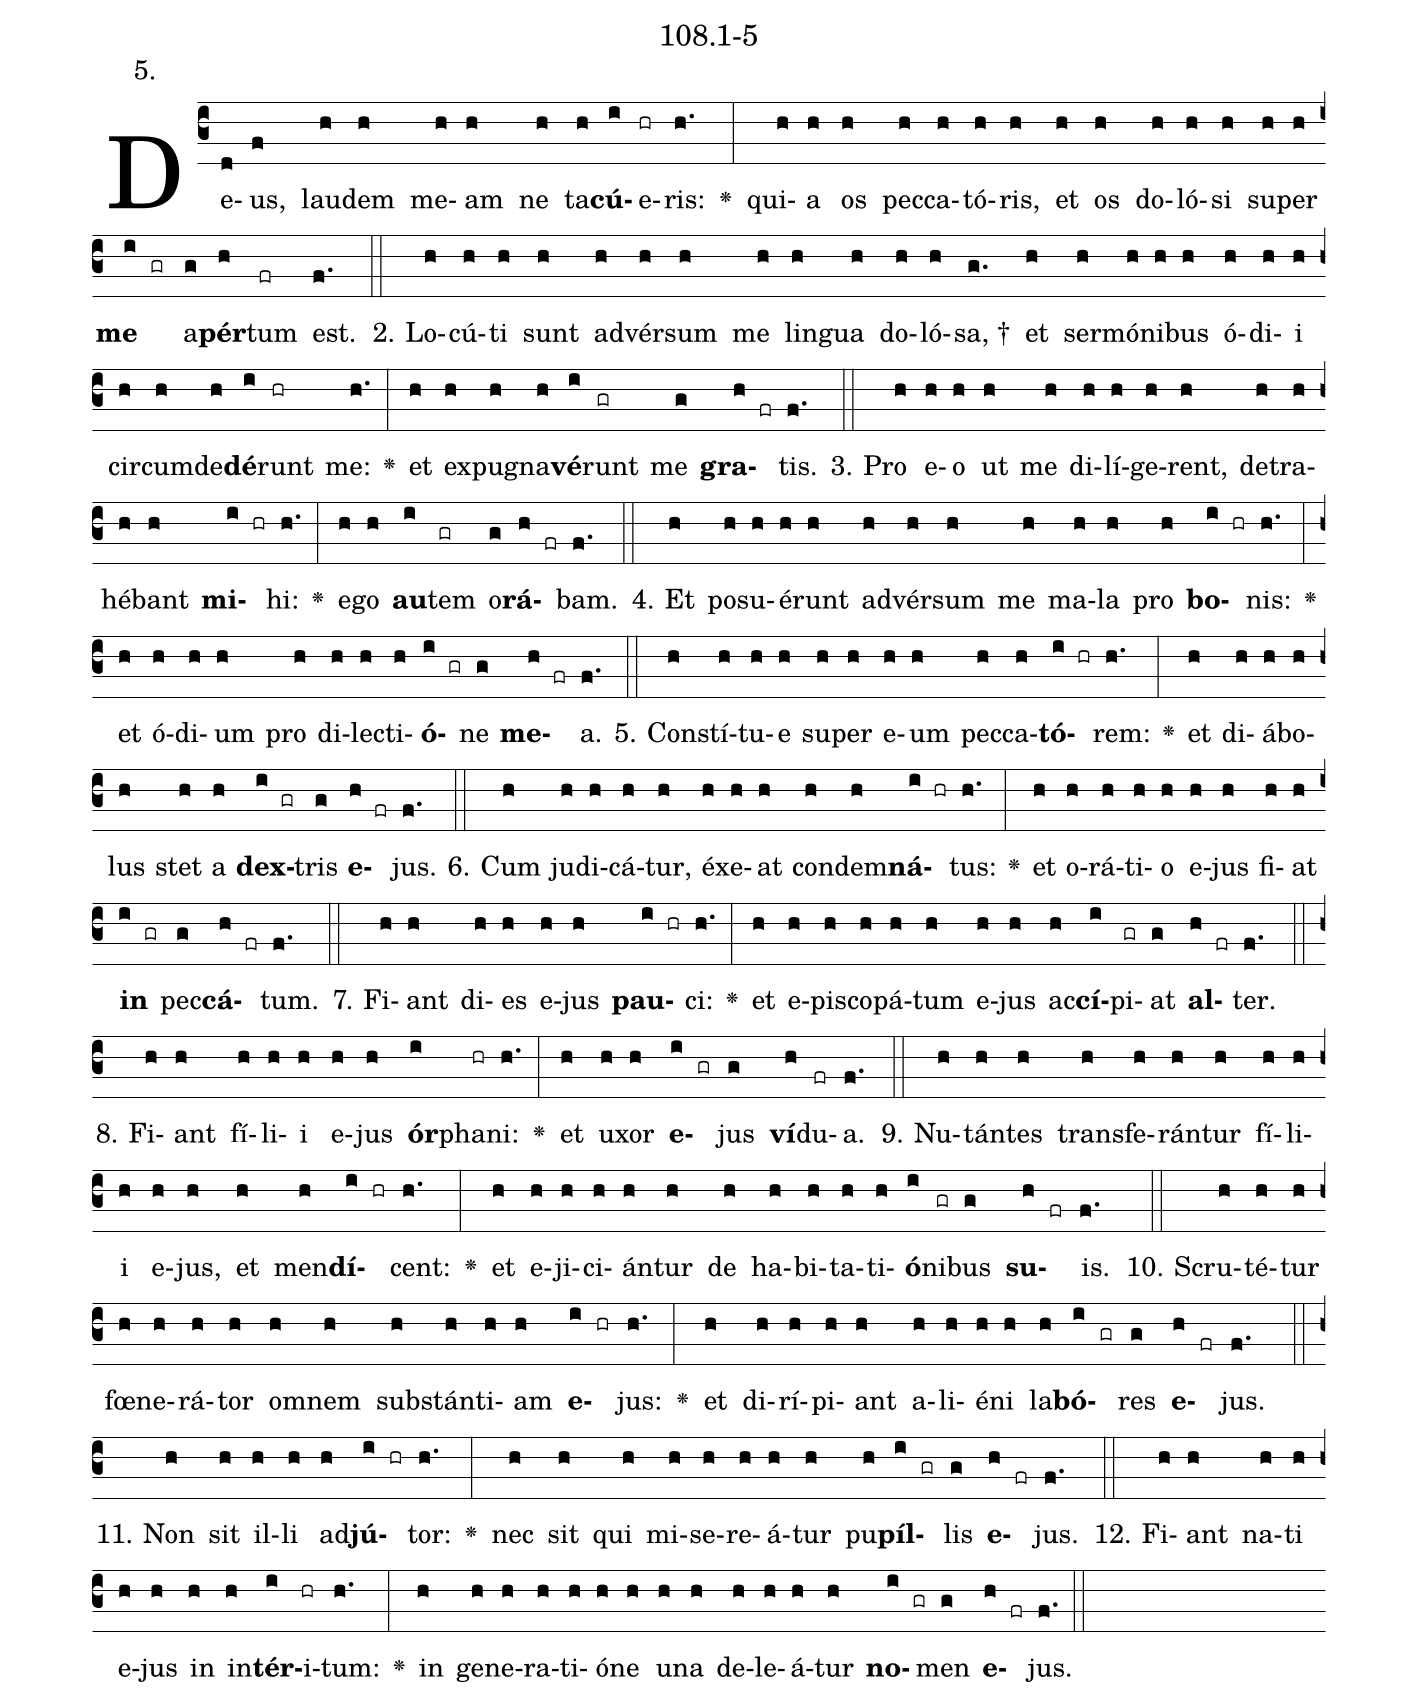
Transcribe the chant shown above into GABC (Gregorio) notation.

name: 108.1-5;
annotation: 5.;
%%
(c3)De(d)us,(f) lau(h)dem(h) me(h)am(h) ne(h) ta(h)<b>cú</b>(i)e(hr)ris:(h.) <v>\greheightstar</v>(:) qui(h)a(h) os(h) pec(h)ca(h)tó(h)ris,(h) et(h) os(h) do(h)ló(h)si(h) su(h)per(h) <b>me</b>(i gr) a(g)<b>pér</b>(h)tum(fr) est.(f.) (::)
2. Lo(h)cú(h)ti(h) sunt(h) ad(h)vér(h)sum(h) me(h) lin(h)gua(h) do(h)ló(h)sa, †(g.) et(h) ser(h)mó(h)ni(h)bus(h) ó(h)di(h)i(h) cir(h)cum(h)de(h)<b>dé</b>(i)runt(hr) me:(h.) <v>\greheightstar</v>(:) et(h) ex(h)pu(h)gna(h)<b>vé</b>(i)runt(gr) me(g) <b>gra</b>(h fr)tis.(f.) (::)
3. Pro(h) e(h)o(h) ut(h) me(h) di(h)lí(h)ge(h)rent,(h) de(h)tra(h)hé(h)bant(h) <b>mi</b>(i hr)hi:(h.) <v>\greheightstar</v>(:) e(h)go(h) <b>au</b>(i)tem(gr) o(g)<b>rá</b>(h fr)bam.(f.) (::)
4. Et(h) po(h)su(h)é(h)runt(h) ad(h)vér(h)sum(h) me(h) ma(h)la(h) pro(h) <b>bo</b>(i hr)nis:(h.) <v>\greheightstar</v>(:) et(h) ó(h)di(h)um(h) pro(h) di(h)lec(h)ti(h)<b>ó</b>(i gr)ne(g) <b>me</b>(h fr)a.(f.) (::)
5. Con(h)stí(h)tu(h)e(h) su(h)per(h) e(h)um(h) pec(h)ca(h)<b>tó</b>(i hr)rem:(h.) <v>\greheightstar</v>(:) et(h) di(h)á(h)bo(h)lus(h) stet(h) a(h) <b>dex</b>(i gr)tris(g) <b>e</b>(h fr)jus.(f.) (::)
6. Cum(h) ju(h)di(h)cá(h)tur,(h) éx(h)e(h)at(h) con(h)dem(h)<b>ná</b>(i hr)tus:(h.) <v>\greheightstar</v>(:) et(h) o(h)rá(h)ti(h)o(h) e(h)jus(h) fi(h)at(h) <b>in</b>(i gr) pec(g)<b>cá</b>(h fr)tum.(f.) (::)
7. Fi(h)ant(h) di(h)es(h) e(h)jus(h) <b>pau</b>(i hr)ci:(h.) <v>\greheightstar</v>(:) et(h) e(h)pis(h)co(h)pá(h)tum(h) e(h)jus(h) ac(h)<b>cí</b>(i)pi(gr)at(g) <b>al</b>(h fr)ter.(f.) (::)
8. Fi(h)ant(h) fí(h)li(h)i(h) e(h)jus(h) <b>ór</b>(i)pha(hr)ni:(h.) <v>\greheightstar</v>(:) et(h) u(h)xor(h) <b>e</b>(i gr)jus(g) <b>ví</b>(h)du(fr)a.(f.) (::)
9. Nu(h)tán(h)tes(h) trans(h)fe(h)rán(h)tur(h) fí(h)li(h)i(h) e(h)jus,(h) et(h) men(h)<b>dí</b>(i hr)cent:(h.) <v>\greheightstar</v>(:) et(h) e(h)ji(h)ci(h)án(h)tur(h) de(h) ha(h)bi(h)ta(h)ti(h)<b>ó</b>(i)ni(gr)bus(g) <b>su</b>(h fr)is.(f.) (::)
10. Scru(h)té(h)tur(h) fœ(h)ne(h)rá(h)tor(h) om(h)nem(h) sub(h)stán(h)ti(h)am(h) <b>e</b>(i hr)jus:(h.) <v>\greheightstar</v>(:) et(h) di(h)rí(h)pi(h)ant(h) a(h)li(h)é(h)ni(h) la(h)<b>bó</b>(i gr)res(g) <b>e</b>(h fr)jus.(f.) (::)
11. Non(h) sit(h) il(h)li(h) ad(h)<b>jú</b>(i hr)tor:(h.) <v>\greheightstar</v>(:) nec(h) sit(h) qui(h) mi(h)se(h)re(h)á(h)tur(h) pu(h)<b>píl</b>(i gr)lis(g) <b>e</b>(h fr)jus.(f.) (::)
12. Fi(h)ant(h) na(h)ti(h) e(h)jus(h) in(h) in(h)<b>tér</b>(i)i(hr)tum:(h.) <v>\greheightstar</v>(:) in(h) ge(h)ne(h)ra(h)ti(h)ó(h)ne(h) u(h)na(h) de(h)le(h)á(h)tur(h) <b>no</b>(i gr)men(g) <b>e</b>(h fr)jus.(f.) (::)
